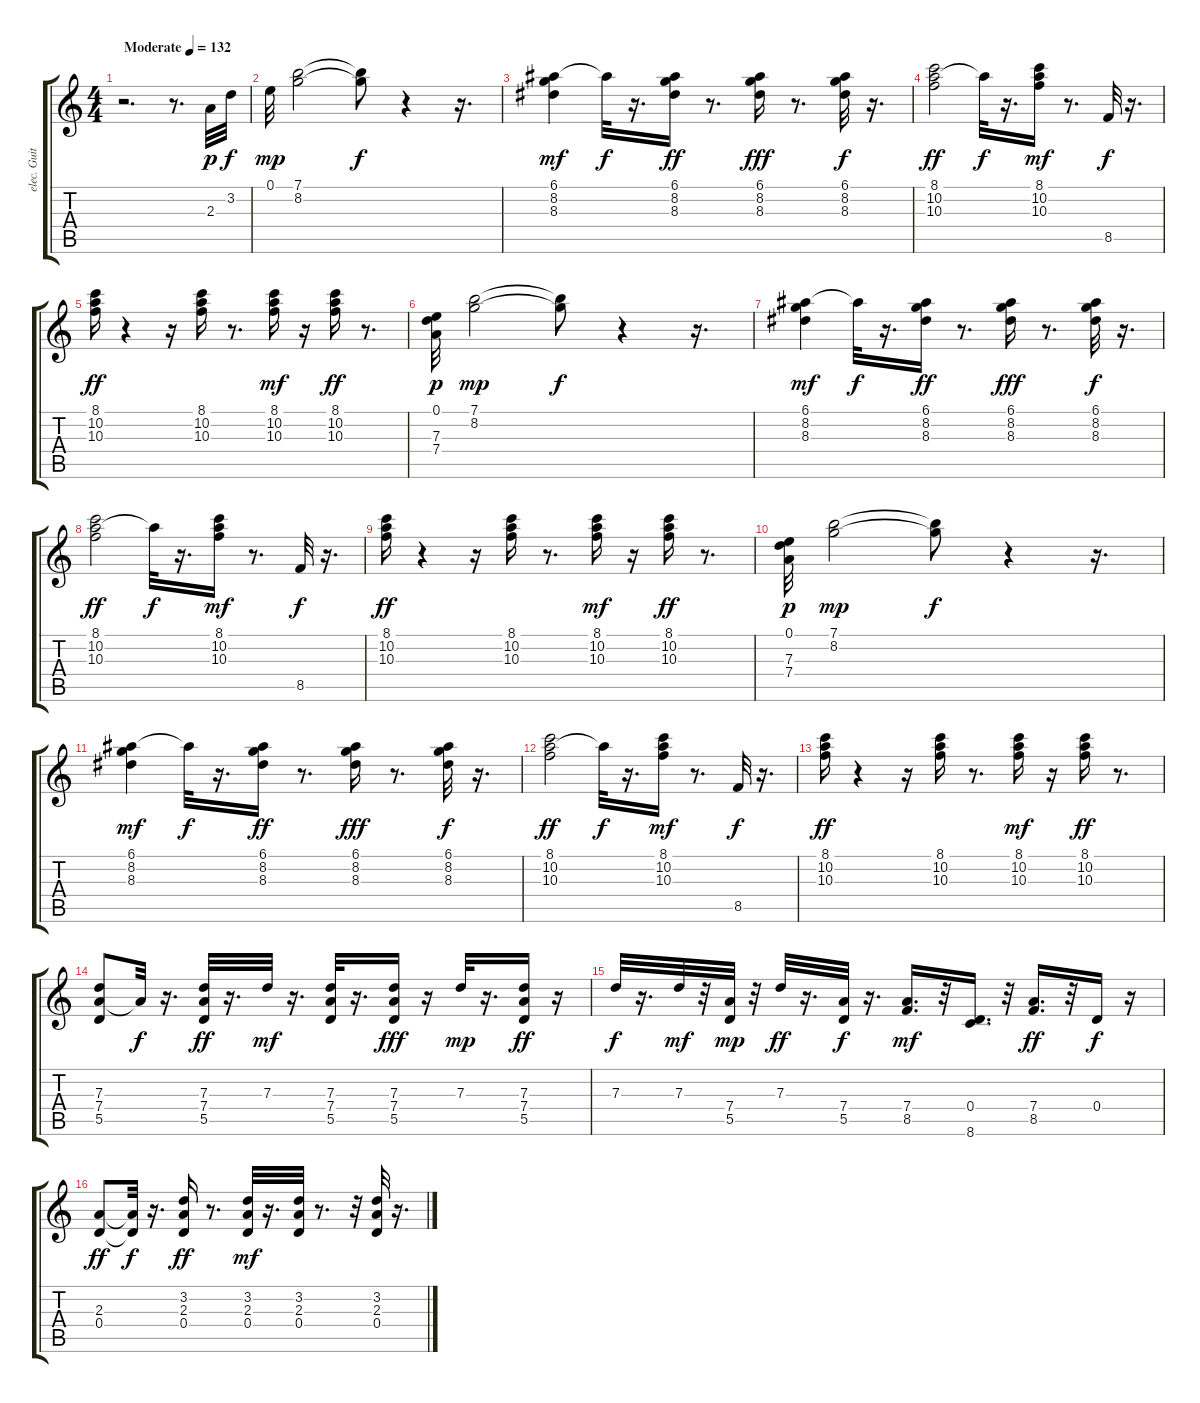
\track ("elec. Guitar(clean)" "elec. Guit") {instrument electricguitarclean}
\staff {score tabs}
\tuning (E4 B3 G3 D3 A2 E2) {hide}
\ts (4 4)
\tempo (132 "Moderate")
\clef g2
\ks c
r.2{d dy p instrument electricguitarclean} r.8{d} 2.3.32{balance 4} 3.2.32{dy f} |
0.1.32{dy mp} (7.1 8.2).2 (7.1{t} 8.2{t}).8{dy f} r.4 r.16{d} |
(6.1 8.2 8.3).4{dy mf} 6.1{t}.32{dy f} r.16{d} (6.1 8.2 8.3).16{dy ff} r.8{d} (6.1 8.2 8.3).16{dy fff} r.8{d} (6.1 8.2 8.3).32{dy f} r.16{d} |
(8.1 10.2 10.3).2{dy ff} 10.2{t}.32{dy f} r.16{d} (8.1 10.2 10.3).16{dy mf} r.8{d} 8.5.32{dy f} r.16{d} |
(8.1 10.2 10.3).16{dy ff} r.4 r.16 (8.1 10.2 10.3).16 r.8{d} (8.1 10.2 10.3).16{dy mf} r.16 (8.1 10.2 10.3).16{dy ff} r.8{d} |
(0.1 7.3 7.4).32{dy p} (7.1 8.2).2{dy mp} (7.1{t} 8.2{t}).8{dy f} r.4 r.16{d} |
(6.1 8.2 8.3).4{dy mf} 6.1{t}.32{dy f} r.16{d} (6.1 8.2 8.3).16{dy ff} r.8{d} (6.1 8.2 8.3).16{dy fff} r.8{d} (6.1 8.2 8.3).32{dy f} r.16{d} |
(8.1 10.2 10.3).2{dy ff} 10.2{t}.32{dy f} r.16{d} (8.1 10.2 10.3).16{dy mf} r.8{d} 8.5.32{dy f} r.16{d} |
(8.1 10.2 10.3).16{dy ff} r.4 r.16 (8.1 10.2 10.3).16 r.8{d} (8.1 10.2 10.3).16{dy mf} r.16 (8.1 10.2 10.3).16{dy ff} r.8{d} |
(0.1 7.3 7.4).32{dy p} (7.1 8.2).2{dy mp} (7.1{t} 8.2{t}).8{dy f} r.4 r.16{d} |
(6.1 8.2 8.3).4{dy mf} 6.1{t}.32{dy f} r.16{d} (6.1 8.2 8.3).16{dy ff} r.8{d} (6.1 8.2 8.3).16{dy fff} r.8{d} (6.1 8.2 8.3).32{dy f} r.16{d} |
(8.1 10.2 10.3).2{dy ff} 10.2{t}.32{dy f} r.16{d} (8.1 10.2 10.3).16{dy mf} r.8{d} 8.5.32{dy f} r.16{d} |
(8.1 10.2 10.3).16{dy ff} r.4 r.16 (8.1 10.2 10.3).16 r.8{d} (8.1 10.2 10.3).16{dy mf} r.16 (8.1 10.2 10.3).16{dy ff} r.8{d} |
(7.3 7.4 5.5).8 7.4{t}.32{dy f} r.16{d} (7.3 7.4 5.5).32{dy ff} r.16{d} 7.3.32{dy mf} r.16{d} (7.3 7.4 5.5).32 r.16{d} (7.3 7.4 5.5).16{dy fff} r.16 7.3.32{dy mp} r.16{d} (7.3 7.4 5.5).16{dy ff} r.16 |
7.3.32{dy f} r.16{d} 7.3.32{dy mf} r.32 (7.4 5.5).32{dy mp} r.32 7.3.32{dy ff} r.16{d} (7.4 5.5).32{dy f} r.16{d} (7.4 8.5).16{d dy mf} r.32 (0.4 8.6).16{d} r.32 (7.4 8.5).16{d dy ff} r.32 0.4.16{dy f} r.16 |
(2.3 0.4).8{dy ff} (2.3{t} 0.4{t}).32{dy f} r.16{d} (3.2 2.3 0.4).16{dy ff} r.8{d} (3.2 2.3 0.4).32{dy mf} r.16{d} (3.2 2.3 0.4).32 r.8{d} r.32 (3.2 2.3 0.4).32 r.16{d}
